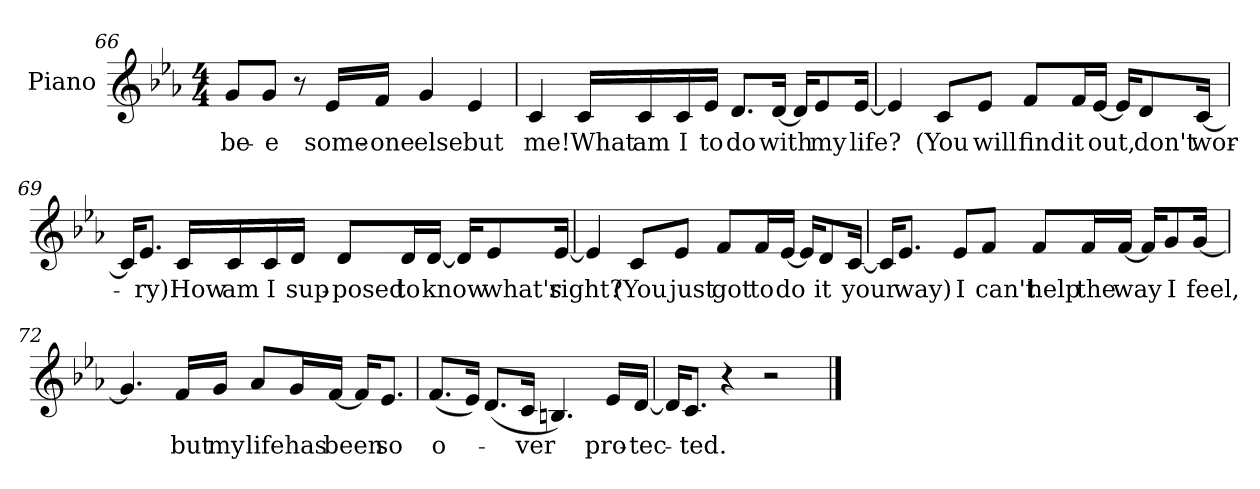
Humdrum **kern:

**kern	**text
*part1	*part1
*staff1	*staff1
*I"Piano	*
*I'Pno.	*
*clefG2	*
*k[b-e-a-]	*
*E-:	*
*M4/4	*
=66	=66
!	!LO:LY:b:color=#FF0080
8gL	be-
!	!LO:LY:b:color=#FF0080
8gJ	-e
8r	.
!	!LO:LY:b:color=#FF0080
16e-LL	some-
!	!LO:LY:b:color=#FF0080
16fJJ	-one
!	!LO:LY:b:color=#FF0080
4g	else
!	!LO:LY:b:color=#FF0080
4e-	but
!!LO:LB:g=z
=67	=67
!	!LO:LY:b:color=#FF0080
4c	me!
!	!LO:LY:b:color=#8000FF
16cLL	What
!	!LO:LY:b:color=#8000FF
16c	am
!	!LO:LY:b:color=#8000FF
16c	I
!	!LO:LY:b:color=#8000FF
16e-JJ	to
!	!LO:LY:b:color=#8000FF
8.dL	do
!	!LO:LY:b:color=#8000FF
[16dJk	with
16dKL]	.
!	!LO:LY:b:color=#8000FF
8e-	my
!	!LO:LY:b:color=#8000FF
[16e-Jk	life?
=68	=68
4e-]	.
!	!LO:LY:b:color=#8000FF
8cL	(You
!	!LO:LY:b:color=#8000FF
8e-J	will
!	!LO:LY:b:color=#8000FF
8fL	find
!	!LO:LY:b:color=#8000FF
16fL	it
!	!LO:LY:b:color=#8000FF
[16e-JJ	out,
16e-KL]	.
!	!LO:LY:b:color=#8000FF
8d	don't
!	!LO:LY:b:color=#8000FF
[16cJk	wor-
=69	=69
16cKL]	.
!	!LO:LY:b:color=#8000FF
8.e-J	-ry)
!	!LO:LY:b:color=#8000FF
16cLL	How
!	!LO:LY:b:color=#8000FF
16c	am
!	!LO:LY:b:color=#8000FF
16c	I
!	!LO:LY:b:color=#8000FF
16dJJ	sup-
!	!LO:LY:b:color=#8000FF
8dL	-posed
!	!LO:LY:b:color=#8000FF
16dL	to
!	!LO:LY:b:color=#8000FF
[16dJJ	know
16dKL]	.
!	!LO:LY:b:color=#8000FF
8e-	what's
!	!LO:LY:b:color=#8000FF
[16e-Jk	right?
!!LO:LB:g=z
=70	=70
4e-]	.
!	!LO:LY:b:color=#8000FF
8cL	(You
!	!LO:LY:b:color=#8000FF
8e-J	just
!	!LO:LY:b:color=#8000FF
8fL	got
!	!LO:LY:b:color=#8000FF
16fL	to
!	!LO:LY:b:color=#8000FF
[16e-JJ	do
16e-KL]	.
!	!LO:LY:b:color=#8000FF
8d	it
!	!LO:LY:b:color=#8000FF
[16cJk	your
=71	=71
16cKL]	.
!	!LO:LY:b:color=#8000FF
8.e-J	way)
!	!LO:LY:b:color=#8000FF
8e-L	I
!	!LO:LY:b:color=#8000FF
8fJ	can't
!	!LO:LY:b:color=#8000FF
8fL	help
!	!LO:LY:b:color=#8000FF
16fL	the
!	!LO:LY:b:color=#8000FF
[16fJJ	way
16fKL]	.
!	!LO:LY:b:color=#8000FF
8g	I
!	!LO:LY:b:color=#8000FF
[16gJk	feel,
=72	=72
4.g]	.
!	!LO:LY:b:color=#8000FF
16fLL	but
!	!LO:LY:b:color=#8000FF
16gJJ	my
!	!LO:LY:b:color=#8000FF
8a-L	life
!	!LO:LY:b:color=#8000FF
16gL	has
!	!LO:LY:b:color=#8000FF
[16fJJ	been
16fKL]	.
!	!LO:LY:b:color=#8000FF
8.e-J	so
=73	=73
!	!LO:LY:b:color=#8000FF
(8.fL	o-
16e-Jk)	.
(8.dL	.
!	!LO:LY:b:color=#8000FF
16cJk	-ver
4.B)	.
!	!LO:LY:b:color=#8000FF
16e-LL	pro-
!	!LO:LY:b:color=#8000FF
[16dJJ	-tec-
=74	=74
16dKL]	.
!	!LO:LY:b:color=#8000FF
8.cJ	-ted.
4r	.
2r	.
==	==
*-	*-
